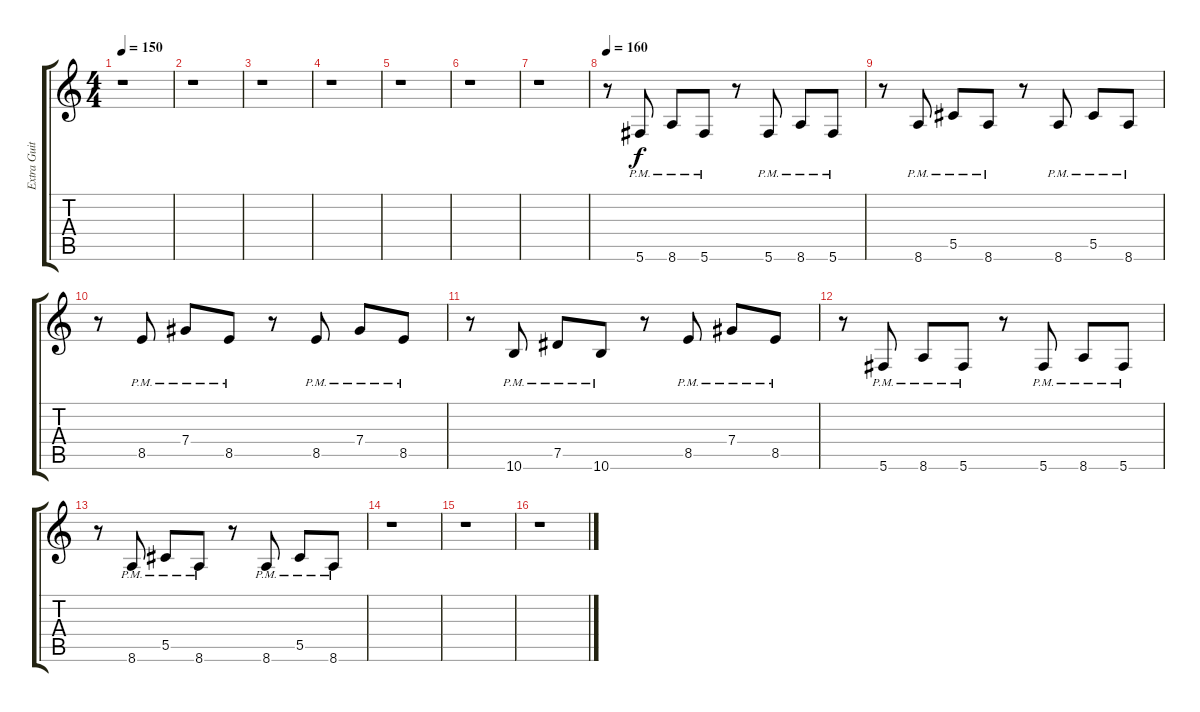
\track ("Extra Guitar" "Extra Guit") {instrument distortionguitar}
\staff {score tabs}
\tuning (Eb4 Bb3 Gb3 Db3 Ab2 Db2) {hide}
\ts (4 4)
\tempo 150
\clef g2
\ks c
r.1{dy f} |
r.1 |
r.1 |
r.1 |
r.1 |
r.1 |
r.1 |
\tempo 160
r.8 5.6{pm}.8 8.6{pm}.8 5.6{pm}.8 r.8 5.6{pm}.8 8.6{pm}.8 5.6{pm}.8 |
r.8 8.6{pm}.8 5.5{pm}.8 8.6{pm}.8 r.8 8.6{pm}.8 5.5{pm}.8 8.6{pm}.8 |
r.8 8.5{pm}.8 7.4{pm}.8 8.5{pm}.8 r.8 8.5{pm}.8 7.4{pm}.8 8.5{pm}.8 |
r.8 10.6{pm}.8 7.5{pm}.8 10.6{pm}.8 r.8 8.5{pm}.8 7.4{pm}.8 8.5{pm}.8 |
r.8 5.6{pm}.8 8.6{pm}.8 5.6{pm}.8 r.8 5.6{pm}.8 8.6{pm}.8 5.6{pm}.8 |
r.8 8.6{pm}.8 5.5{pm}.8 8.6{pm}.8 r.8 8.6{pm}.8 5.5{pm}.8 8.6{pm}.8 |
r.1 |
r.1 |
r.1
